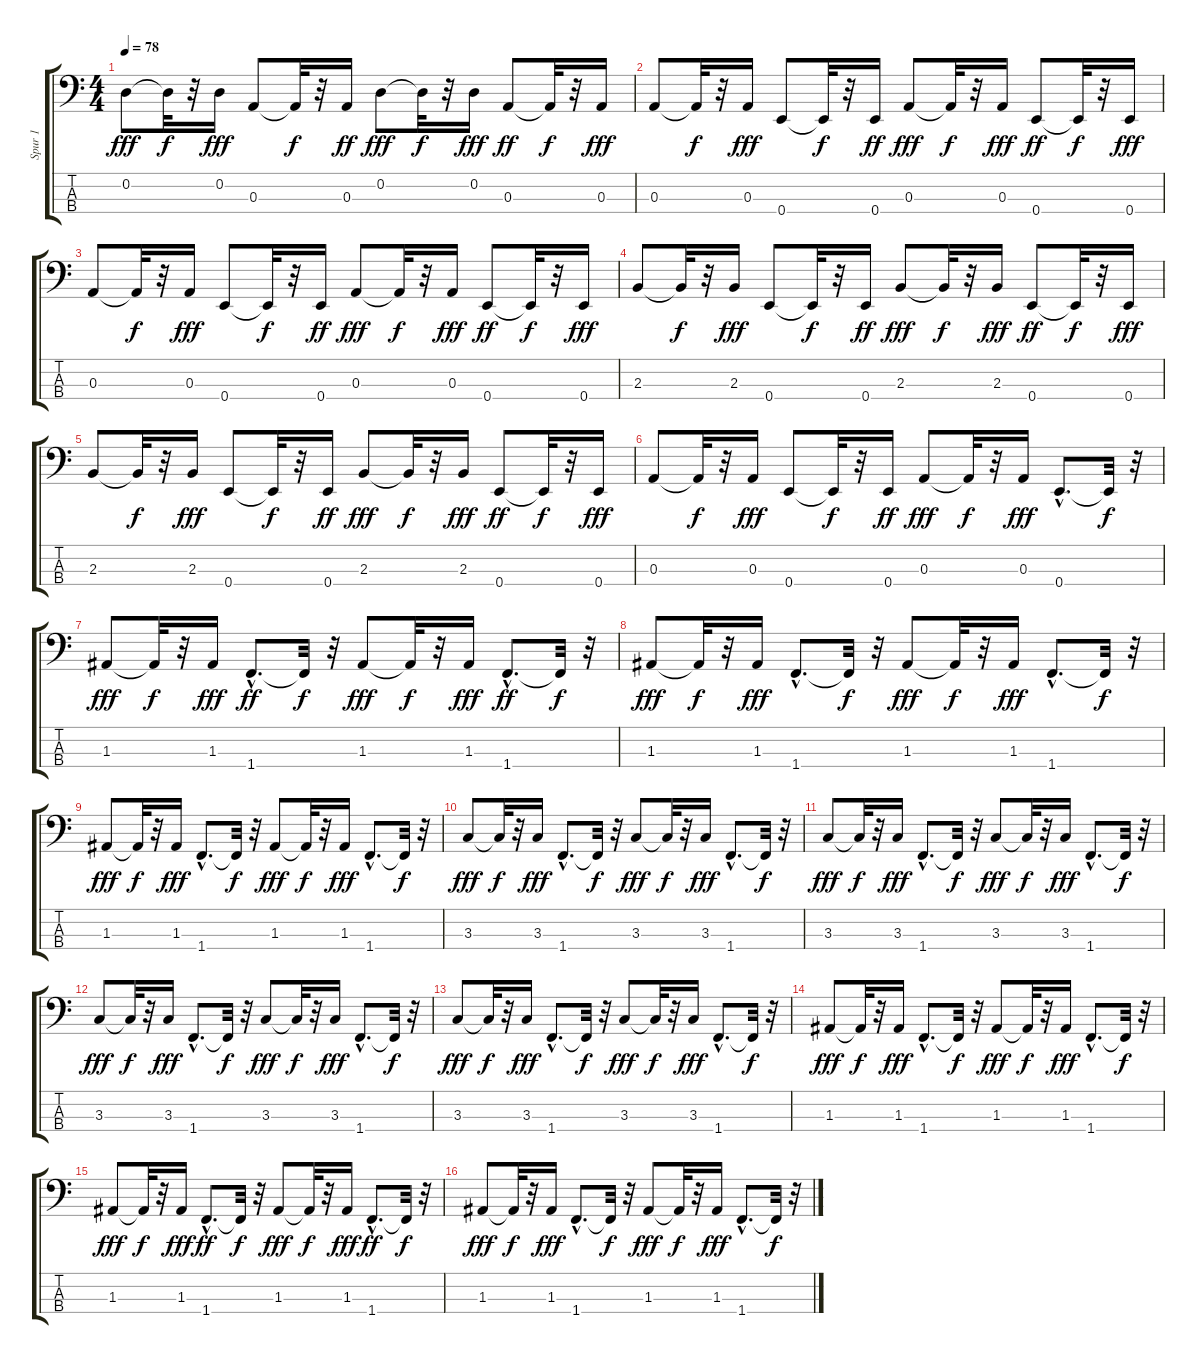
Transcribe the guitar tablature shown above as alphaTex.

\track ("Spur 1" "Spur 1") {instrument electricbassfinger}
\staff {score tabs}
\tuning (G2 D2 A1 E1) {hide}
\ts (4 4)
\tempo 78
\clef f4
\ks c
0.2.8{dy fff} 0.2{t}.32{dy f} r.32 0.2.16{dy fff} 0.3.8 0.3{t}.32{dy f} r.32 0.3.16{dy ff} 0.2.8{dy fff} 0.2{t}.32{dy f} r.32 0.2.16{dy fff} 0.3.8{dy ff} 0.3{t}.32{dy f} r.32 0.3.16{dy fff} |
0.3.8 0.3{t}.32{dy f} r.32 0.3.16{dy fff} 0.4.8 0.4{t}.32{dy f} r.32 0.4.16{dy ff} 0.3.8{dy fff} 0.3{t}.32{dy f} r.32 0.3.16{dy fff} 0.4.8{dy ff} 0.4{t}.32{dy f} r.32 0.4.16{dy fff} |
0.3.8 0.3{t}.32{dy f} r.32 0.3.16{dy fff} 0.4.8 0.4{t}.32{dy f} r.32 0.4.16{dy ff} 0.3.8{dy fff} 0.3{t}.32{dy f} r.32 0.3.16{dy fff} 0.4.8{dy ff} 0.4{t}.32{dy f} r.32 0.4.16{dy fff} |
2.3.8 2.3{t}.32{dy f} r.32 2.3.16{dy fff} 0.4.8 0.4{t}.32{dy f} r.32 0.4.16{dy ff} 2.3.8{dy fff} 2.3{t}.32{dy f} r.32 2.3.16{dy fff} 0.4.8{dy ff} 0.4{t}.32{dy f} r.32 0.4.16{dy fff} |
2.3.8 2.3{t}.32{dy f} r.32 2.3.16{dy fff} 0.4.8 0.4{t}.32{dy f} r.32 0.4.16{dy ff} 2.3.8{dy fff} 2.3{t}.32{dy f} r.32 2.3.16{dy fff} 0.4.8{dy ff} 0.4{t}.32{dy f} r.32 0.4.16{dy fff} |
0.3.8 0.3{t}.32{dy f} r.32 0.3.16{dy fff} 0.4.8 0.4{t}.32{dy f} r.32 0.4.16{dy ff} 0.3.8{dy fff} 0.3{t}.32{dy f} r.32 0.3.16{dy fff} 0.4{hac}.8{d} 0.4{t}.32{dy f} r.32 |
1.3.8{dy fff} 1.3{t}.32{dy f} r.32 1.3.16{dy fff} 1.4{hac}.8{d dy ff} 1.4{t}.32{dy f} r.32 1.3.8{dy fff} 1.3{t}.32{dy f} r.32 1.3.16{dy fff} 1.4{hac}.8{d dy ff} 1.4{t}.32{dy f} r.32 |
1.3.8{dy fff} 1.3{t}.32{dy f} r.32 1.3.16{dy fff} 1.4{hac}.8{d} 1.4{t}.32{dy f} r.32 1.3.8{dy fff} 1.3{t}.32{dy f} r.32 1.3.16{dy fff} 1.4{hac}.8{d} 1.4{t}.32{dy f} r.32 |
1.3.8{dy fff} 1.3{t}.32{dy f} r.32 1.3.16{dy fff} 1.4{hac}.8{d} 1.4{t}.32{dy f} r.32 1.3.8{dy fff} 1.3{t}.32{dy f} r.32 1.3.16{dy fff} 1.4{hac}.8{d} 1.4{t}.32{dy f} r.32 |
3.3.8{dy fff} 3.3{t}.32{dy f} r.32 3.3.16{dy fff} 1.4{hac}.8{d} 1.4{t}.32{dy f} r.32 3.3.8{dy fff} 3.3{t}.32{dy f} r.32 3.3.16{dy fff} 1.4{hac}.8{d} 1.4{t}.32{dy f} r.32 |
3.3.8{dy fff} 3.3{t}.32{dy f} r.32 3.3.16{dy fff} 1.4{hac}.8{d} 1.4{t}.32{dy f} r.32 3.3.8{dy fff} 3.3{t}.32{dy f} r.32 3.3.16{dy fff} 1.4{hac}.8{d} 1.4{t}.32{dy f} r.32 |
3.3.8{dy fff} 3.3{t}.32{dy f} r.32 3.3.16{dy fff} 1.4{hac}.8{d} 1.4{t}.32{dy f} r.32 3.3.8{dy fff} 3.3{t}.32{dy f} r.32 3.3.16{dy fff} 1.4{hac}.8{d} 1.4{t}.32{dy f} r.32 |
3.3.8{dy fff} 3.3{t}.32{dy f} r.32 3.3.16{dy fff} 1.4{hac}.8{d} 1.4{t}.32{dy f} r.32 3.3.8{dy fff} 3.3{t}.32{dy f} r.32 3.3.16{dy fff} 1.4{hac}.8{d} 1.4{t}.32{dy f} r.32 |
1.3.8{dy fff} 1.3{t}.32{dy f} r.32 1.3.16{dy fff} 1.4{hac}.8{d} 1.4{t}.32{dy f} r.32 1.3.8{dy fff} 1.3{t}.32{dy f} r.32 1.3.16{dy fff} 1.4{hac}.8{d} 1.4{t}.32{dy f} r.32 |
1.3.8{dy fff} 1.3{t}.32{dy f} r.32 1.3.16{dy fff} 1.4{hac}.8{d dy ff} 1.4{t}.32{dy f} r.32 1.3.8{dy fff} 1.3{t}.32{dy f} r.32 1.3.16{dy fff} 1.4{hac}.8{d dy ff} 1.4{t}.32{dy f} r.32 |
1.3.8{dy fff} 1.3{t}.32{dy f} r.32 1.3.16{dy fff} 1.4{hac}.8{d} 1.4{t}.32{dy f} r.32 1.3.8{dy fff} 1.3{t}.32{dy f} r.32 1.3.16{dy fff} 1.4{hac}.8{d} 1.4{t}.32{dy f} r.32
